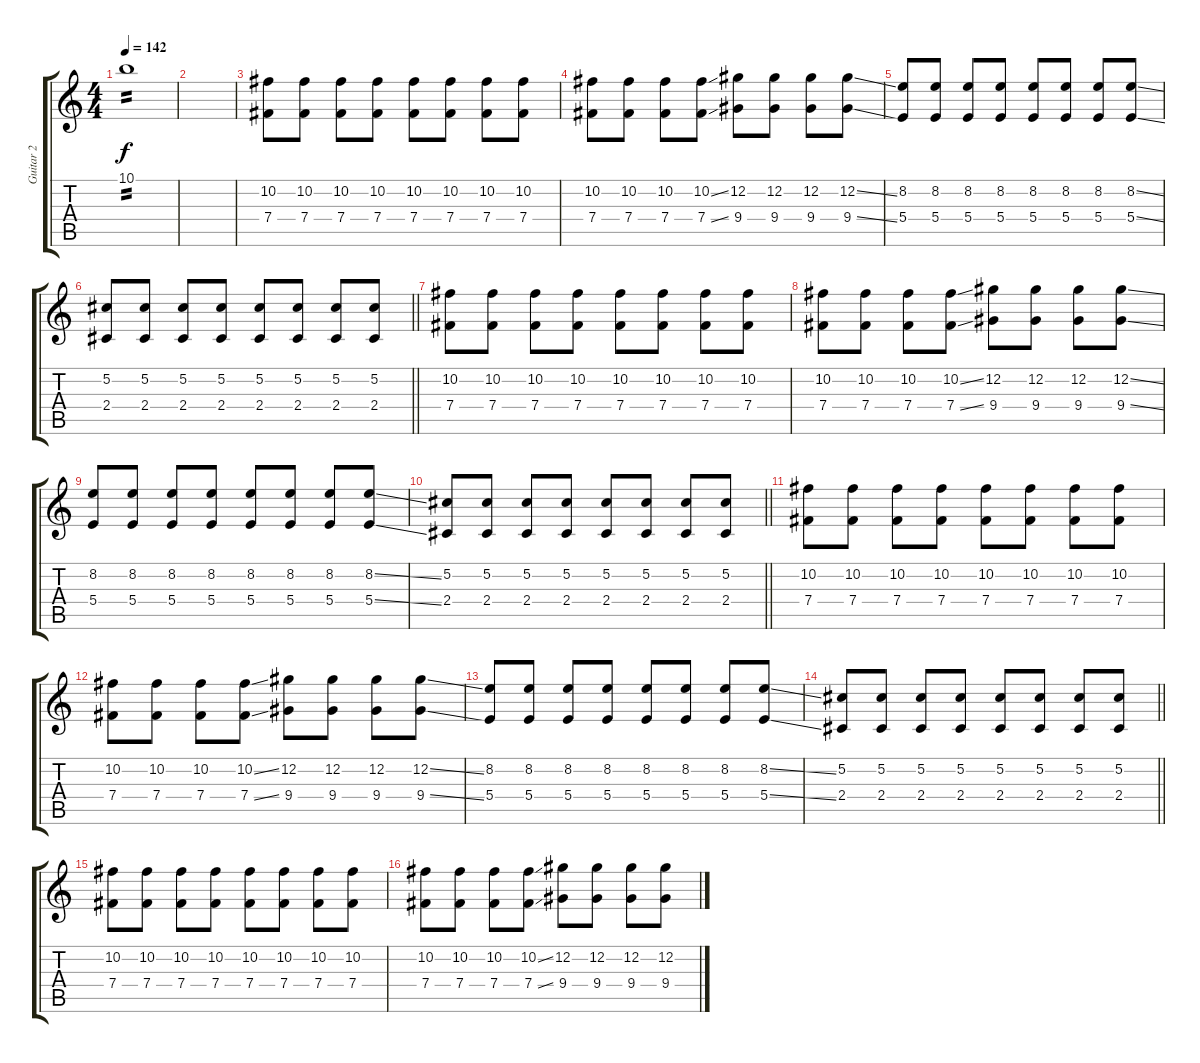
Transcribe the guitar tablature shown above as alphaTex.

\track ("Guitar 2" "Guitar 2") {instrument distortionguitar}
\staff {score tabs}
\tuning (Db4 Ab3 E3 B2 Gb2 B1) {hide}
\ts (4 4)
\tempo 142
\clef g2
\ks c
10.1.1{tp 2 dy f} |
|
(10.2 7.4).8{volume 14 instrument distortionguitar} (10.2 7.4).8 (10.2 7.4).8 (10.2 7.4).8 (10.2 7.4).8 (10.2 7.4).8 (10.2 7.4).8 (10.2 7.4).8 |
(10.2 7.4).8 (10.2 7.4).8 (10.2 7.4).8 (10.2{ss} 7.4{ss}).8 (12.2 9.4).8 (12.2 9.4).8 (12.2 9.4).8 (12.2{ss} 9.4{ss}).8 |
(8.2 5.4).8 (8.2 5.4).8 (8.2 5.4).8 (8.2 5.4).8 (8.2 5.4).8 (8.2 5.4).8 (8.2 5.4).8 (8.2{ss} 5.4{ss}).8 |
\barLineRight lightlight
(5.2 2.4).8 (5.2 2.4).8 (5.2 2.4).8 (5.2 2.4).8 (5.2 2.4).8 (5.2 2.4).8 (5.2 2.4).8 (5.2 2.4).8 |
(10.2 7.4).8 (10.2 7.4).8 (10.2 7.4).8 (10.2 7.4).8 (10.2 7.4).8 (10.2 7.4).8 (10.2 7.4).8 (10.2 7.4).8 |
(10.2 7.4).8 (10.2 7.4).8 (10.2 7.4).8 (10.2{ss} 7.4{ss}).8 (12.2 9.4).8 (12.2 9.4).8 (12.2 9.4).8 (12.2{ss} 9.4{ss}).8 |
(8.2 5.4).8 (8.2 5.4).8 (8.2 5.4).8 (8.2 5.4).8 (8.2 5.4).8 (8.2 5.4).8 (8.2 5.4).8 (8.2{ss} 5.4{ss}).8 |
\barLineRight lightlight
(5.2 2.4).8 (5.2 2.4).8 (5.2 2.4).8 (5.2 2.4).8 (5.2 2.4).8 (5.2 2.4).8 (5.2 2.4).8 (5.2 2.4).8 |
(10.2 7.4).8{volume 16 instrument distortionguitar} (10.2 7.4).8 (10.2 7.4).8 (10.2 7.4).8 (10.2 7.4).8 (10.2 7.4).8 (10.2 7.4).8 (10.2 7.4).8 |
(10.2 7.4).8 (10.2 7.4).8 (10.2 7.4).8 (10.2{ss} 7.4{ss}).8 (12.2 9.4).8 (12.2 9.4).8 (12.2 9.4).8 (12.2{ss} 9.4{ss}).8 |
(8.2 5.4).8 (8.2 5.4).8 (8.2 5.4).8 (8.2 5.4).8 (8.2 5.4).8 (8.2 5.4).8 (8.2 5.4).8 (8.2{ss} 5.4{ss}).8 |
\barLineRight lightlight
(5.2 2.4).8 (5.2 2.4).8 (5.2 2.4).8 (5.2 2.4).8 (5.2 2.4).8 (5.2 2.4).8 (5.2 2.4).8 (5.2 2.4).8 |
(10.2 7.4).8 (10.2 7.4).8 (10.2 7.4).8 (10.2 7.4).8 (10.2 7.4).8 (10.2 7.4).8 (10.2 7.4).8 (10.2 7.4).8 |
(10.2 7.4).8 (10.2 7.4).8 (10.2 7.4).8 (10.2{ss} 7.4{ss}).8 (12.2 9.4).8 (12.2 9.4).8 (12.2 9.4).8 (12.2{ss} 9.4{ss}).8
